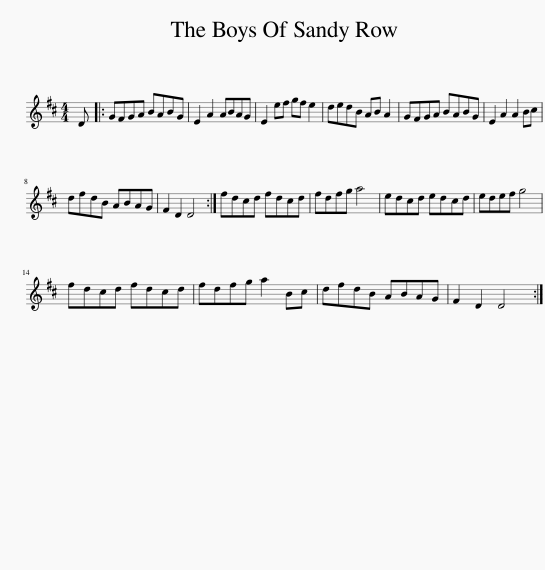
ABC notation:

X:1
L:1/8
M:4/4
I:linebreak $
K:D
V:1 treble
V:1
 D |: GFGA BABG | E2 A2 ABAG | E2 ef gf e2 | dedB AB A2 | %5
 GFGA BABG | E2 A2 A2 Bc |$ dfdB ABAG | F2 D2 D4 :| fdcd fdcd | %10
 fdfg a4 | edcd edcd | edef g4 |$ fdcd fdcd | fdfg a2 Bc | %15
 dfdB ABAG | F2 D2 D4 :| %17
